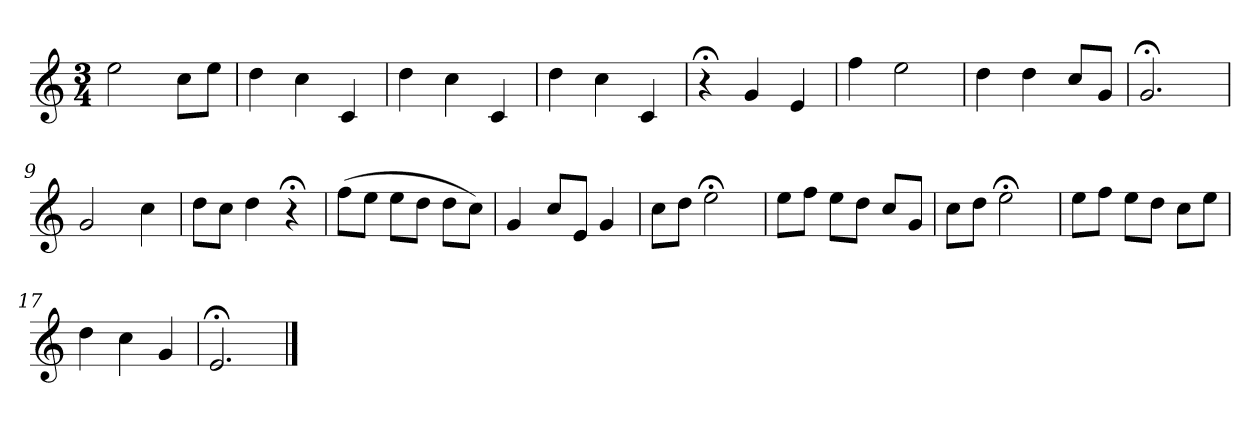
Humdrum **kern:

**kern
*part1
*staff1
*k[]
*C:
*M3/4
*MM120
=1
2ee
8ccL
8eeJ
=2
4dd
4cc
4c
=3
4dd
4cc
4c
=4
4dd
4cc
4c
=5
4r;<
4g
4e
=6
4ff
2ee
=7
4dd
4dd
8ccL
8gJ
=8
2.g;<
=9
2g
4cc
=10
8ddL
8ccJ
4dd
4r;<
=11
(8ffL
8eeJ
8eeL
8ddJ
8ddL
8ccJ)
=12
4g
8ccL
8eJ
4g
=13
8ccL
8ddJ
2ee;<
=14
8eeL
8ffJ
8eeL
8ddJ
8ccL
8gJ
=15
8ccL
8ddJ
2ee;<
=16
8eeL
8ffJ
8eeL
8ddJ
8ccL
8eeJ
=17
4dd
4cc
4g
=18
2.e;<
==
*-
